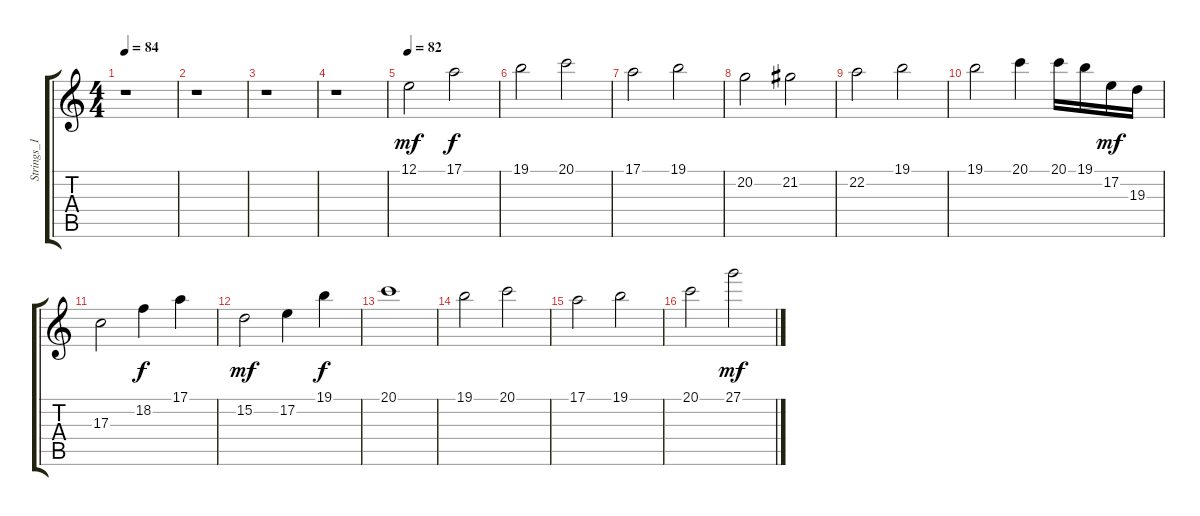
\track ("Strings_1" "Strings_1") {instrument stringensemble1}
\staff {score tabs}
\tuning (E4 B3 G3 D3 A2 E2) {hide}
\ts (4 4)
\tempo 84
\clef g2
\ks c
r.1{dy f} |
r.1 |
r.1 |
r.1 |
\tempo 82
12.1.2{dy mf} 17.1.2{dy f} |
19.1.2 20.1.2 |
17.1.2 19.1.2 |
20.2.2 21.2.2 |
22.2.2 19.1.2 |
19.1.2 20.1.4 20.1.16 19.1.16 17.2.16{dy mf} 19.3.16 |
17.3.2 18.2.4{dy f} 17.1.4 |
15.2.2{dy mf} 17.2.4 19.1.4{dy f} |
20.1.1 |
19.1.2 20.1.2 |
17.1.2 19.1.2 |
20.1.2 27.1.2{dy mf}
